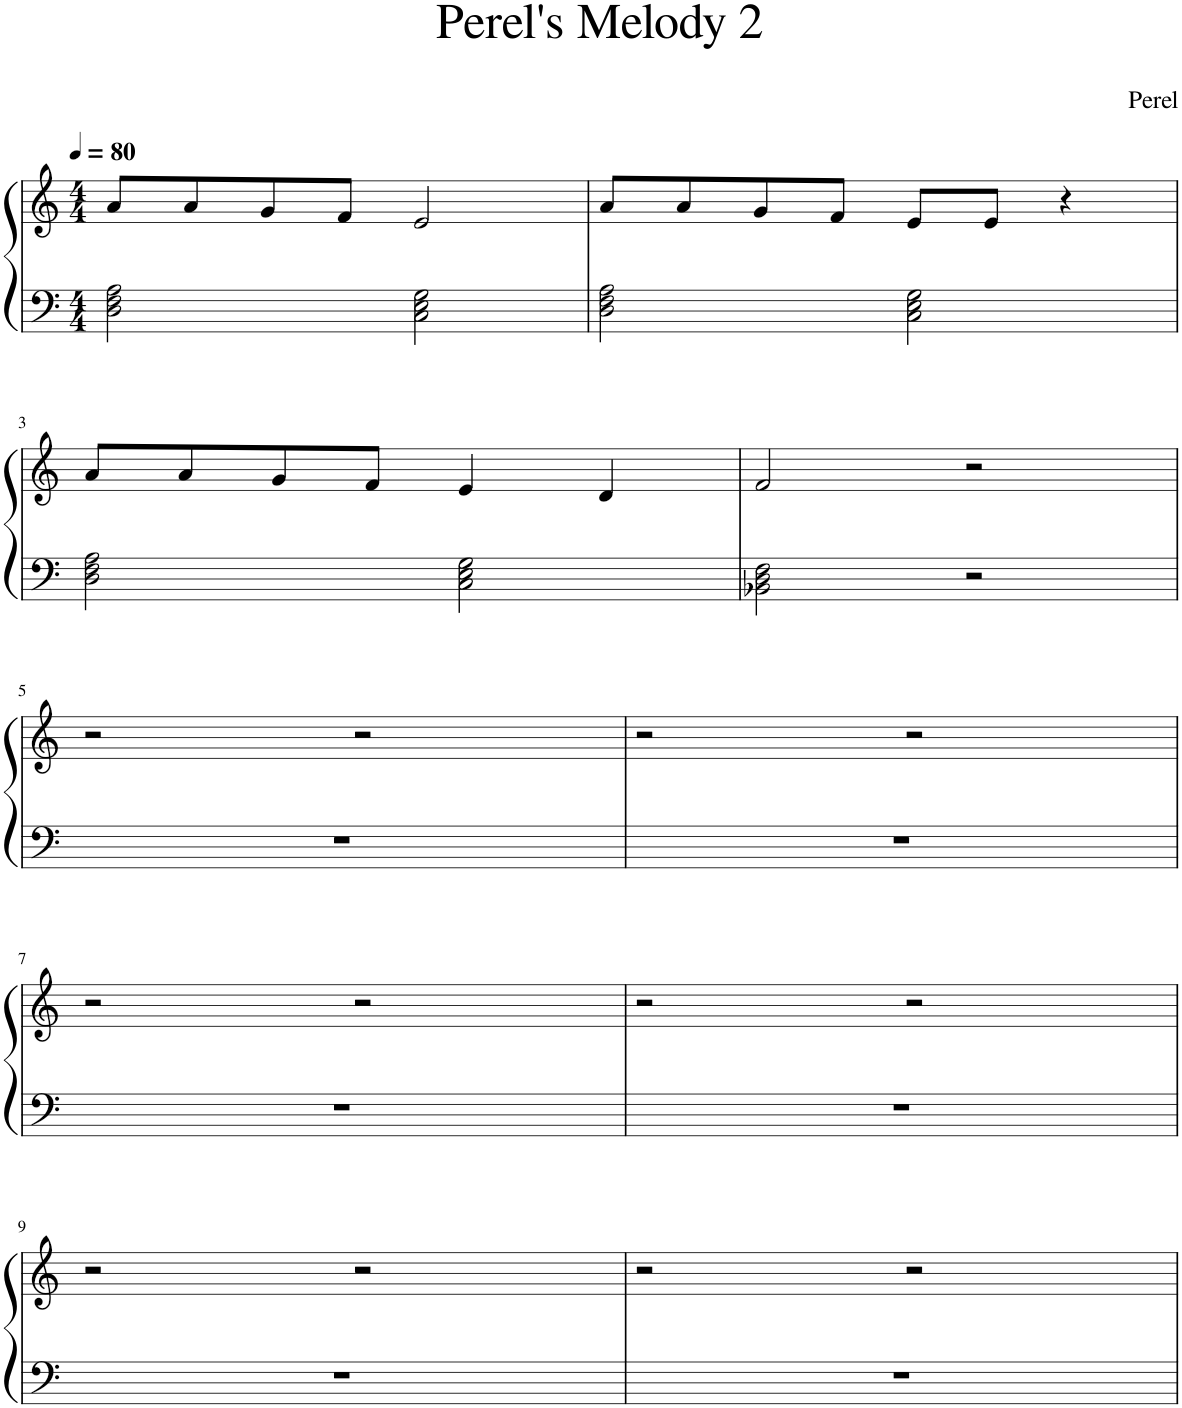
**kern	**kern
*part1	*part1
*staff2	*staff1
*I"Piano	*
*I'Pno.	*
*clefF4	*clefG2
*k[]	*k[]
*M4/4	*M4/4
*MM80	*MM80
=1	=1
2D\ 2F\ 2A\	8a/L
.	8a/
.	8g/
.	8f/J
2C\ 2E\ 2G\	2e/
=2	=2
2D\ 2F\ 2A\	8a/L
.	8a/
.	8g/
.	8f/J
2C\ 2E\ 2G\	8e/L
.	8e/J
.	4r
!!LO:LB:g=z
=3	=3
2D\ 2F\ 2A\	8a/L
.	8a/
.	8g/
.	8f/J
2C\ 2E\ 2G\	4e/
.	4d/
=4	=4
2BB-X\ 2D\ 2F\	2f/
2r	2r
!!LO:LB:g=z
=5	=5
1r	2r
.	2r
=6	=6
1r	2r
.	2r
!!LO:LB:g=z
=7	=7
1r	2r
.	2r
=8	=8
1r	2r
.	2r
!!LO:LB:g=z
=9	=9
1r	2r
.	2r
=10	=10
1r	2r
.	2r
=	=
*-	*-
